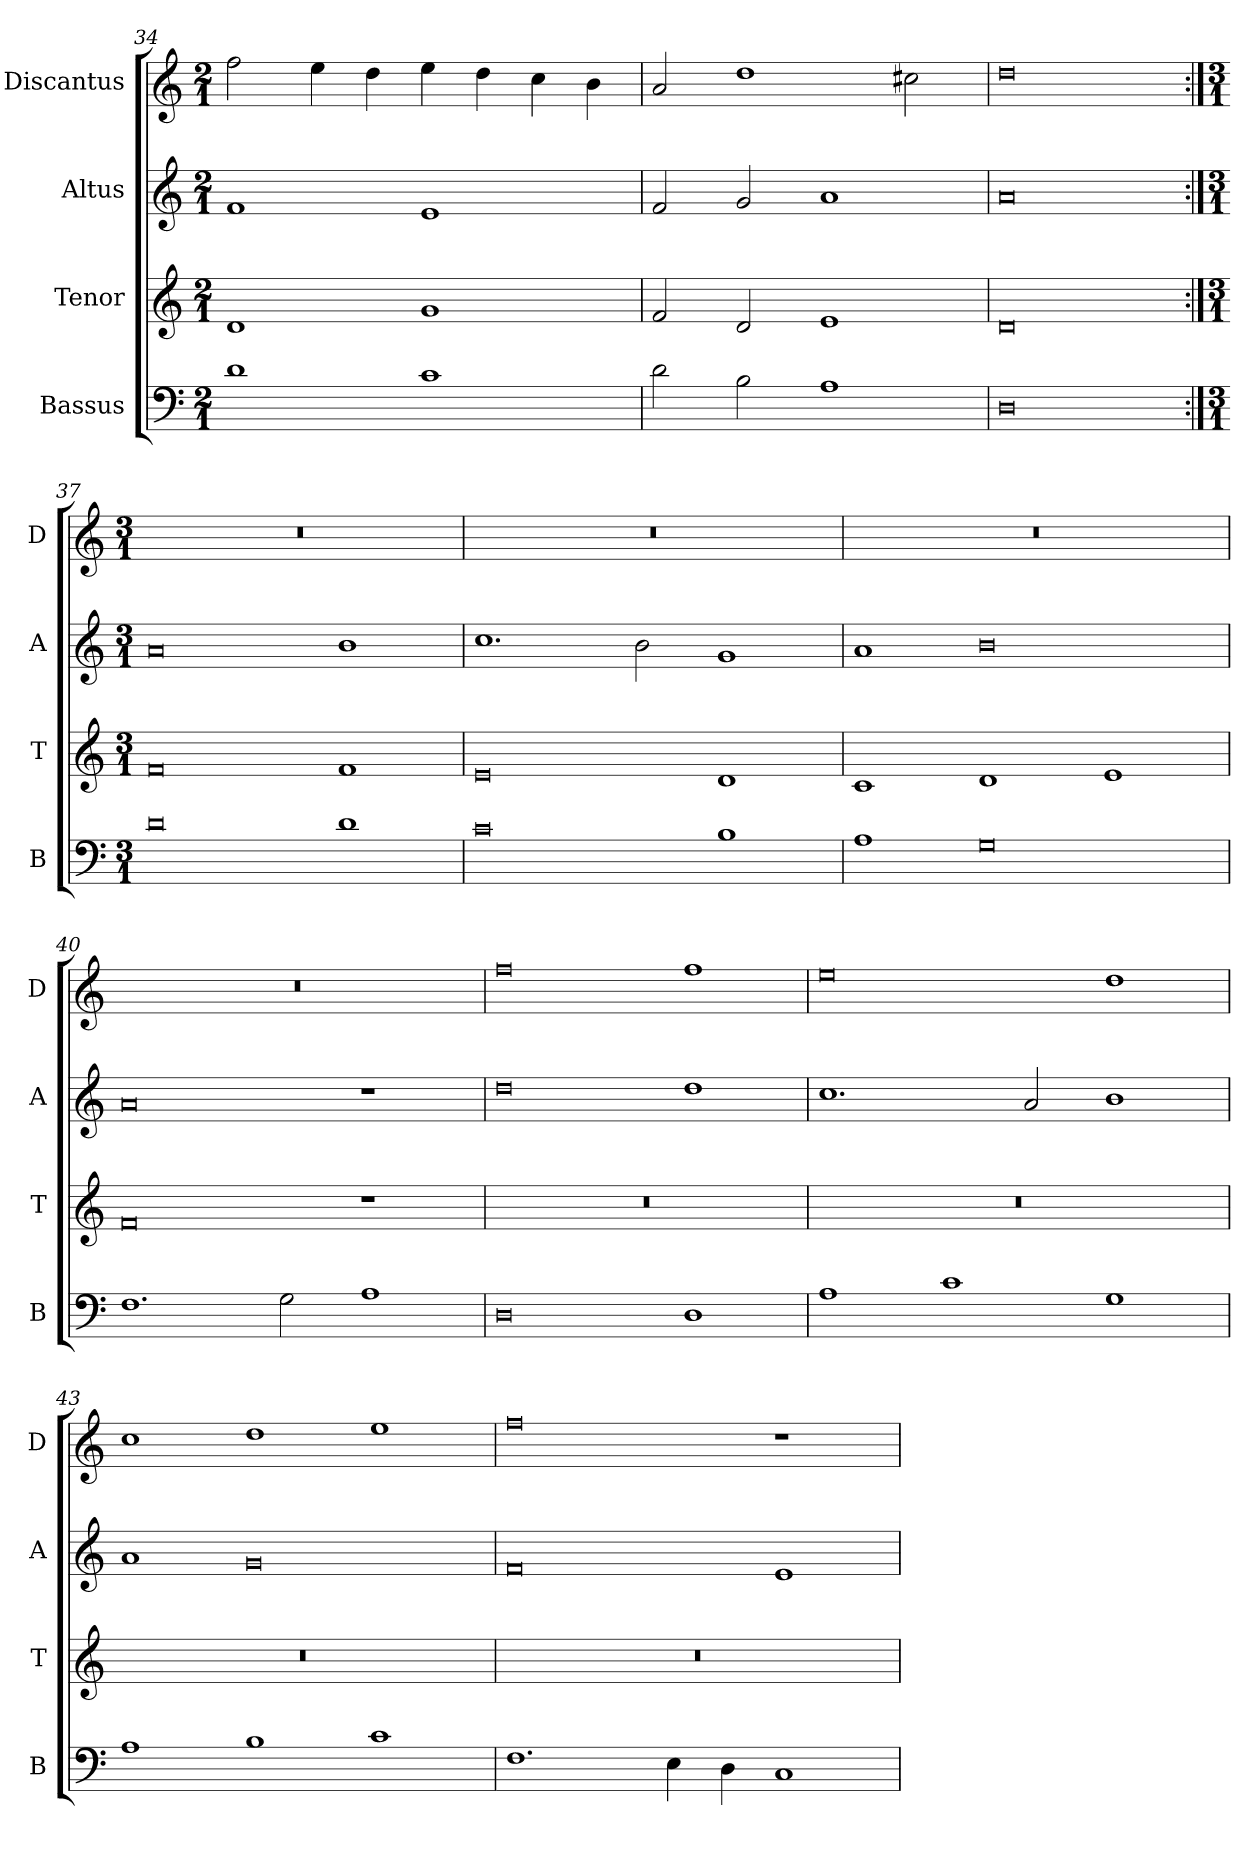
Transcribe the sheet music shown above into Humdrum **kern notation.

**kern	**kern	**kern	**kern
*part4	*part3	*part2	*part1
*staff4	*staff3	*staff2	*staff1
*I"Bassus	*I"Tenor	*I"Altus	*I"Discantus
*I'B	*I'T	*I'A	*I'D
*clefF4	*clefG2	*clefG2	*clefG2
*k[]	*k[]	*k[]	*k[]
*M2/1	*M2/1	*M2/1	*M2/1
=34	=34	=34	=34
1d	1d	1f	2ff
.	.	.	4ee
.	.	.	4dd
1c	1g	1e	4ee
.	.	.	4dd
.	.	.	4cc
.	.	.	4b
=35	=35	=35	=35
2d	2f	2f	2a
2B	2d	2g	1dd
1A	1e	1a	.
.	.	.	2cc#X
=36	=36	=36	=36
0D	0d	0a	0dd
=37:|!	=37:|!	=37:|!	=37:|!
*k[]	*k[]	*k[]	*k[]
*M3/1	*M3/1	*M3/1	*M3/1
0d	0f	0a	0.r
1d	1f	1b	.
=38	=38	=38	=38
0c	0e	1.cc	0.r
.	.	2b	.
1B	1d	1g	.
=39	=39	=39	=39
1A	1c	1a	0.r
0G	1d	0b	.
.	1e	.	.
=40	=40	=40	=40
1.F	0f	0a	0.r
2G	.	.	.
1A	1r	1r	.
=41	=41	=41	=41
0D	0.r	0dd	0ff
1D	.	1dd	1ff
=42	=42	=42	=42
1A	0.r	1.cc	0ee
1c	.	.	.
.	.	2a	.
1G	.	1b	1dd
=43	=43	=43	=43
1A	0.r	1a	1cc
1B	.	0g	1dd
1c	.	.	1ee
=44	=44	=44	=44
1.F	0.r	0f	0ff
4E	.	.	.
4D	.	.	.
1C	.	1e	1r
=	=	=	=
*-	*-	*-	*-
